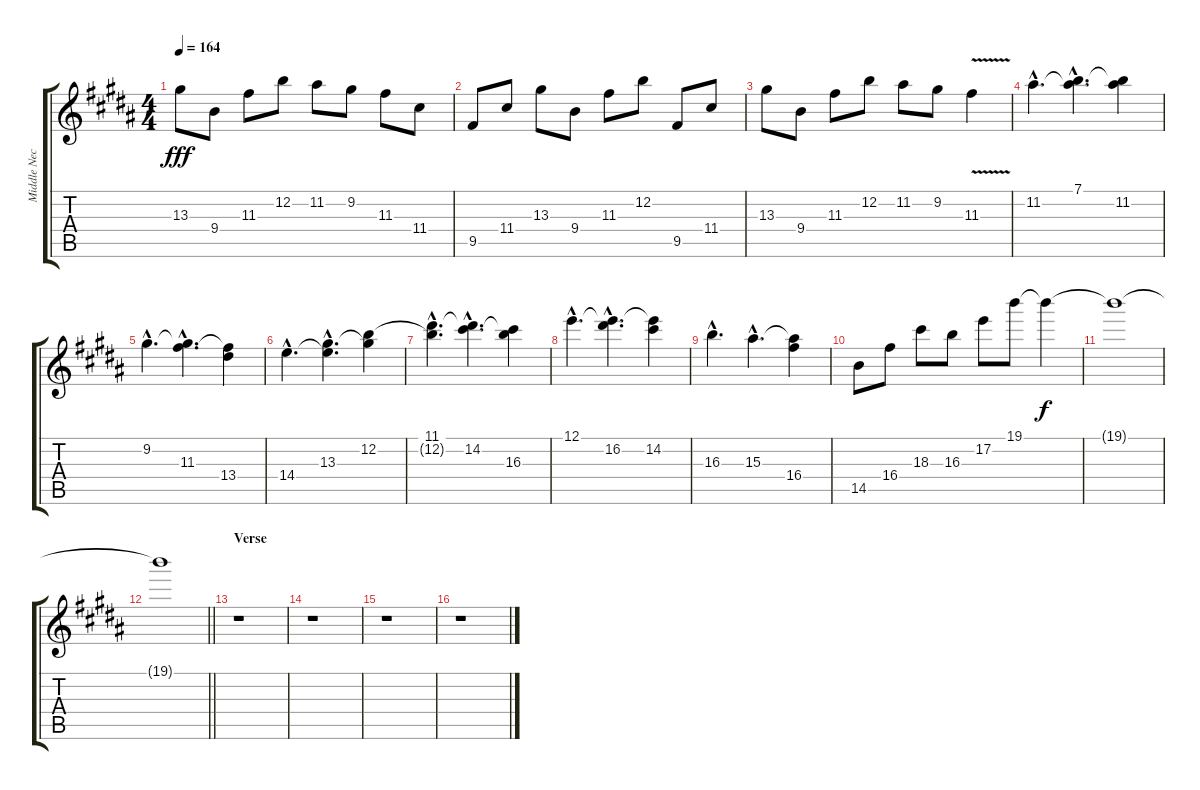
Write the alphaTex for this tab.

\track ("Middle Neck" "Middle Nec") {instrument overdrivenguitar}
\staff {score tabs}
\tuning (E4 B3 G3 D3 A2 E2) {hide}
\ts (4 4)
\tempo 164
\clef g2
\ks b
13.3.8{dy fff} 9.4.8 11.3.8 12.2.8 11.2.8 9.2.8 11.3.8 11.4.8 |
9.5.8 11.4.8 13.3.8 9.4.8 11.3.8 12.2.8 9.5.8 11.4.8 |
13.3.8 9.4.8 11.3.8 12.2.8 11.2.8 9.2.8 11.3{v}.4 |
11.2{hac}.4{d} (7.1{hac} 11.2{hac t}).4{d} (7.1{t} 11.2).4 |
9.2{hac}.4{d} (9.2{hac t} 11.3{hac}).4{d} (11.3{t} 13.4).4 |
14.4{hac}.4{d} (13.3{hac} 14.4{hac t}).4{d} (12.2 13.3{t}).4 |
(11.1{hac} 12.2{hac t}).4{d} (11.1{hac t} 14.2{hac}).4{d} (14.2{t} 16.3).4 |
12.1{hac}.4{d} (12.1{hac t} 16.2{hac}).4{d} (12.1{t} 14.2).4 |
16.3{hac}.4{d} 15.3{hac}.4{d} (15.3{t} 16.4).4 |
14.5.8 16.4.8 18.3.8 16.3.8 17.2.8 19.1.8 19.1{t}.4{dy f} |
19.1{t}.1 |
\barLineRight lightlight
19.1{t}.1 |
\section ("" "Verse ")
r.1 |
r.1 |
r.1 |
r.1
